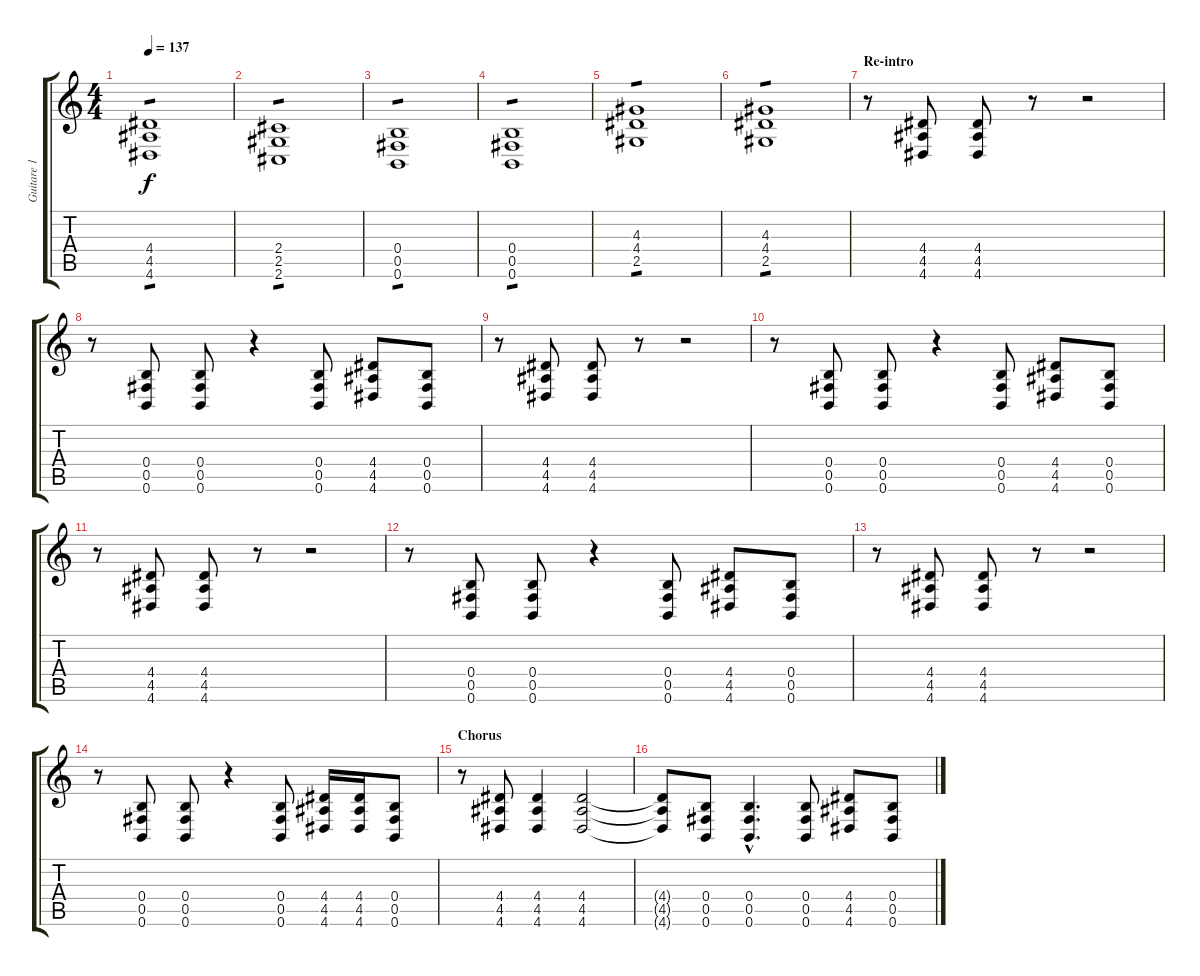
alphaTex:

\track ("Guitare 1" "Guitare 1") {instrument distortionguitar}
\staff {score tabs}
\tuning (Db4 Ab3 E3 B2 Gb2 B1) {hide}
\ts (4 4)
\tempo 137
\clef g2
\ks c
(4.4 4.5 4.6).1{tp 1 dy f} |
(2.4 2.5 2.6).1{tp 1} |
(0.4 0.5 0.6).1{tp 1} |
(0.4 0.5 0.6).1{tp 1} |
(4.3 4.4 2.5).1{tp 1} |
(4.3 4.4 2.5).1{tp 1} |
\section ("" "Re-intro")
r.8 (4.4 4.5 4.6).8 (4.4 4.5 4.6).8 r.8 r.2 |
r.8 (0.4 0.5 0.6).8 (0.4 0.5 0.6).8 r.4 (0.4 0.5 0.6).8 (4.4 4.5 4.6).8 (0.4 0.5 0.6).8 |
r.8 (4.4 4.5 4.6).8 (4.4 4.5 4.6).8 r.8 r.2 |
r.8 (0.4 0.5 0.6).8 (0.4 0.5 0.6).8 r.4 (0.4 0.5 0.6).8 (4.4 4.5 4.6).8 (0.4 0.5 0.6).8 |
r.8 (4.4 4.5 4.6).8 (4.4 4.5 4.6).8 r.8 r.2 |
r.8 (0.4 0.5 0.6).8 (0.4 0.5 0.6).8 r.4 (0.4 0.5 0.6).8 (4.4 4.5 4.6).8 (0.4 0.5 0.6).8 |
r.8 (4.4 4.5 4.6).8 (4.4 4.5 4.6).8 r.8 r.2 |
r.8 (0.4 0.5 0.6).8 (0.4 0.5 0.6).8 r.4 (0.4 0.5 0.6).8 (4.4 4.5 4.6).16 (4.4 4.5 4.6).16 (0.4 0.5 0.6).8 |
\section ("" "Chorus")
r.8 (4.4 4.5 4.6).8 (4.4 4.5 4.6).4 (4.4 4.5 4.6).2 |
(4.4{t} 4.5{t} 4.6{t}).8 (0.4 0.5 0.6).8 (0.4{hac} 0.5{hac} 0.6{hac}).4{d} (0.4 0.5 0.6).8 (4.4 4.5 4.6).8 (0.4 0.5 0.6).8
